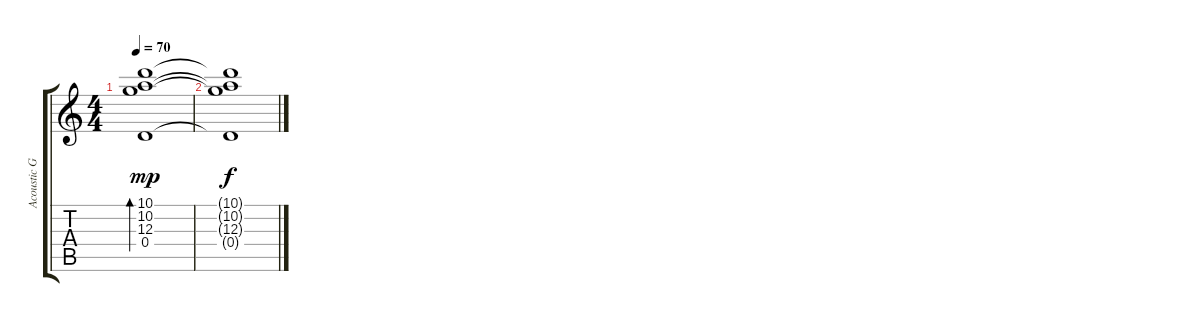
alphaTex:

\track ("Acoustic Guitar" "Acoustic G") {instrument acousticguitarsteel}
\staff {score tabs}
\tuning (E4 B3 G3 D3 A2 E2) {hide}
\ts (4 4)
\tempo 70
\clef g2
\ks c
(10.1 10.2 12.3 0.4).1{bd 120 dy mp} |
(10.1{t} 10.2{t} 12.3{t} 0.4{t}).1{dy f}
